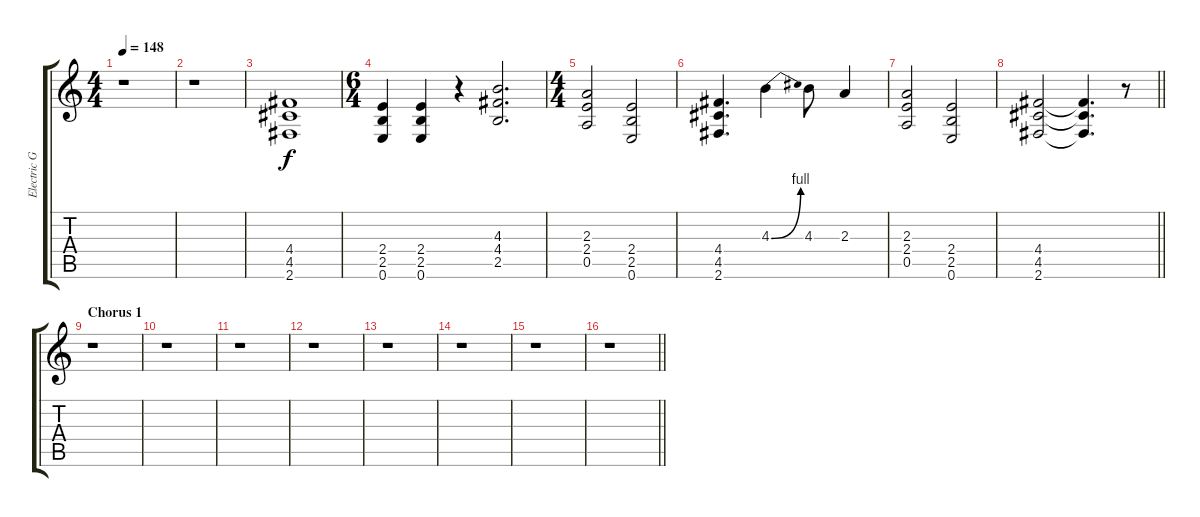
\track ("Electric Guitar" "Electric G") {instrument distortionguitar}
\staff {score tabs}
\tuning (E4 B3 G3 D3 A2 E2) {hide}
\ts (4 4)
\tempo 148
\clef g2
\ks c
r.1{dy f} |
r.1 |
(4.4 4.5 2.6).1 |
\ts (6 4)
(2.4 2.5 0.6).4 (2.4 2.5 0.6).4 r.4 (4.3 4.4 2.5).2{d} |
\ts (4 4)
(2.3 2.4 0.5).2 (2.4 2.5 0.6).2 |
(4.4 4.5 2.6).4{d} 4.3{be (bend 0 0 60 4)}.4 4.3.8 2.3.4 |
(2.3 2.4 0.5).2 (2.4 2.5 0.6).2 |
\barLineRight lightlight
(4.4 4.5 2.6).2 (4.4{t} 4.5{t} 2.6{t}).4{d} r.8 |
\section ("" "Chorus 1")
r.1 |
r.1 |
r.1 |
r.1 |
r.1 |
r.1 |
r.1 |
\barLineRight lightlight
r.1
